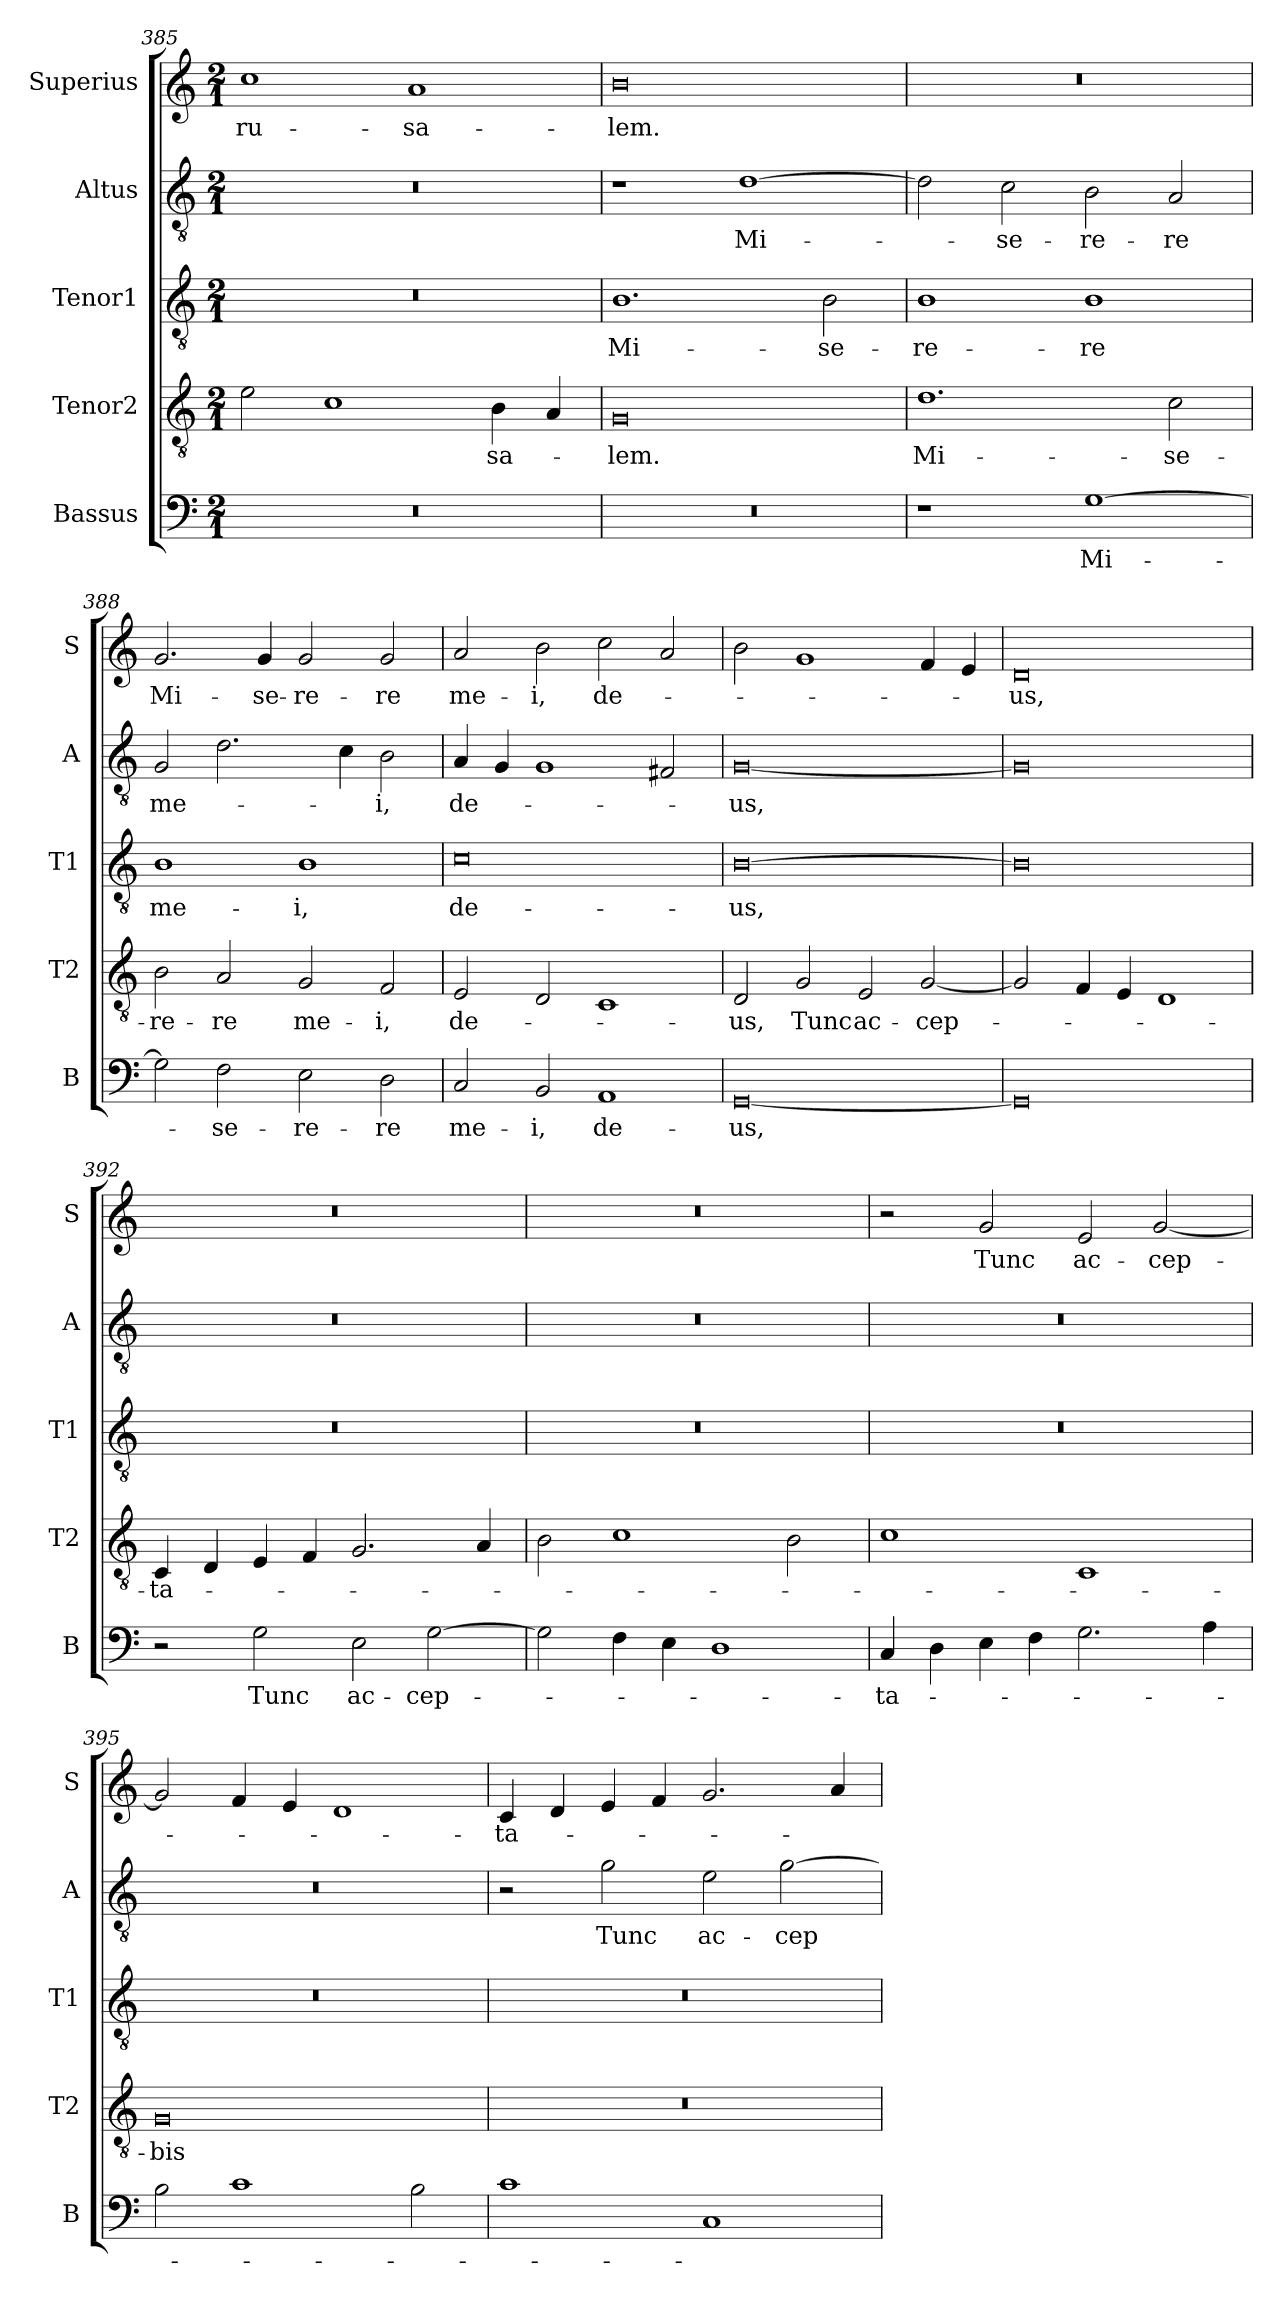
**kern	**text	**kern	**text	**kern	**text	**kern	**text	**kern	**text
*part5	*part5	*part4	*part4	*part3	*part3	*part2	*part2	*part1	*part1
*staff5	*staff5	*staff4	*staff4	*staff3	*staff3	*staff2	*staff2	*staff1	*staff1
*I"Bassus	*	*I"Tenor2	*	*I"Tenor1	*	*I"Altus	*	*I"Superius	*
*I'B	*	*I'T2	*	*I'T1	*	*I'A	*	*I'S	*
*clefF4	*	*clefGv2	*	*clefGv2	*	*clefGv2	*	*clefG2	*
*k[]	*	*k[]	*	*k[]	*	*k[]	*	*k[]	*
*M2/1	*	*M2/1	*	*M2/1	*	*M2/1	*	*M2/1	*
=385	=385	=385	=385	=385	=385	=385	=385	=385	=385
0r	.	2e	.	0r	.	0r	.	1cc	-ru-
.	.	1c	.	.	.	.	.	.	.
.	.	.	.	.	.	.	.	1a	-sa-
.	.	4B	-sa-	.	.	.	.	.	.
.	.	4A	.	.	.	.	.	.	.
=386	=386	=386	=386	=386	=386	=386	=386	=386	=386
0r	.	0G	-lem.	1.B	Mi-	1r	.	0b	-lem.
.	.	.	.	.	.	[1d	Mi-	.	.
.	.	.	.	2B	-se-	.	.	.	.
=387	=387	=387	=387	=387	=387	=387	=387	=387	=387
1r	.	1.d	Mi-	1B	-re-	2d]	.	0r	.
.	.	.	.	.	.	2c	-se-	.	.
[1G	-Mi-	.	.	1B	-re	2B	-re-	.	.
.	.	2c	-se-	.	.	2A	-re	.	.
=388	=388	=388	=388	=388	=388	=388	=388	=388	=388
2G]	.	2B	-re-	1B	me-	2G	me-	2.g	Mi-
2F	-se-	2A	-re	.	.	2.d	.	.	.
.	.	.	.	.	.	.	.	4g	-se-
2E	-re-	2G	me-	1B	-i,	.	.	2g	-re-
.	.	.	.	.	.	4c	.	.	.
2D	-re	2F	-i,	.	.	2B	-i,	2g	-re
=389	=389	=389	=389	=389	=389	=389	=389	=389	=389
2C	me-	2E	de-	0c	de-	4A	de-	2a	me-
.	.	.	.	.	.	4G	.	.	.
2BB	-i,	2D	.	.	.	1G	.	2b	-i,
1AA	de-	1C	.	.	.	.	.	2cc	de-
.	.	.	.	.	.	2F#X	.	2a	.
=390	=390	=390	=390	=390	=390	=390	=390	=390	=390
[0GG	-us,	2D	-us,	[0B	-us,	[0G	-us,	2b	.
.	.	2G	Tunc	.	.	.	.	1g	.
.	.	2E	ac-	.	.	.	.	.	.
.	.	[2G	-cep-	.	.	.	.	4f	.
.	.	.	.	.	.	.	.	4e	.
=391	=391	=391	=391	=391	=391	=391	=391	=391	=391
0GG]	.	2G]	.	0B]	.	0G]	.	0d	-us,
.	.	4F	.	.	.	.	.	.	.
.	.	4E	.	.	.	.	.	.	.
.	.	1D	.	.	.	.	.	.	.
=392	=392	=392	=392	=392	=392	=392	=392	=392	=392
2r	.	4C	-ta-	0r	.	0r	.	0r	.
.	.	4D	.	.	.	.	.	.	.
2G	Tunc	4E	.	.	.	.	.	.	.
.	.	4F	.	.	.	.	.	.	.
2E	ac-	2.G	.	.	.	.	.	.	.
[2G	-cep-	.	.	.	.	.	.	.	.
.	.	4A	.	.	.	.	.	.	.
=393	=393	=393	=393	=393	=393	=393	=393	=393	=393
2G]	.	2B	.	0r	.	0r	.	0r	.
4F	.	1c	.	.	.	.	.	.	.
4E	.	.	.	.	.	.	.	.	.
1D	.	.	.	.	.	.	.	.	.
.	.	2B	.	.	.	.	.	.	.
=394	=394	=394	=394	=394	=394	=394	=394	=394	=394
4C	-ta-	1c	.	0r	.	0r	.	2r	.
4D	.	.	.	.	.	.	.	.	.
4E	.	.	.	.	.	.	.	2g	Tunc
4F	.	.	.	.	.	.	.	.	.
2.G	.	1C	.	.	.	.	.	2e	ac-
.	.	.	.	.	.	.	.	[2g	-cep-
4A	.	.	.	.	.	.	.	.	.
=395	=395	=395	=395	=395	=395	=395	=395	=395	=395
2B	.	0G	-bis	0r	.	0r	.	2g]	.
1c	.	.	.	.	.	.	.	4f	.
.	.	.	.	.	.	.	.	4e	.
.	.	.	.	.	.	.	.	1d	.
2B	.	.	.	.	.	.	.	.	.
=396	=396	=396	=396	=396	=396	=396	=396	=396	=396
1c	.	0r	.	0r	.	2r	.	4c	-ta-
.	.	.	.	.	.	.	.	4d	.
.	.	.	.	.	.	2g	Tunc	4e	.
.	.	.	.	.	.	.	.	4f	.
1C	.	.	.	.	.	2e	ac-	2.g	.
.	.	.	.	.	.	[2g	-cep-	.	.
.	.	.	.	.	.	.	.	4a	.
=	=	=	=	=	=	=	=	=	=
*-	*-	*-	*-	*-	*-	*-	*-	*-	*-
